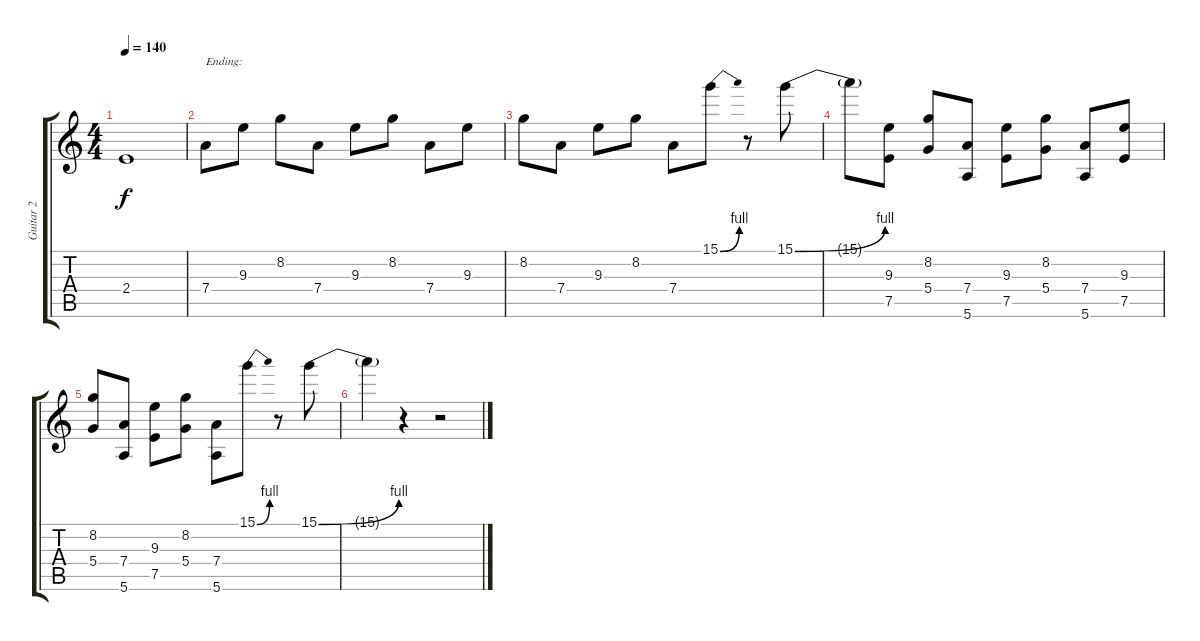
\track ("Guitar 2" "Guitar 2") {instrument distortionguitar}
\staff {score tabs}
\tuning (E4 B3 G3 D3 A2 E2) {hide}
\ts (4 4)
\tempo 140
\clef g2
\ks c
2.4.1{dy f} |
7.4.8{txt "Ending:" volume 14} 9.3.8 8.2.8 7.4.8 9.3.8 8.2.8 7.4.8 9.3.8 |
8.2.8 7.4.8 9.3.8 8.2.8 7.4.8 15.1{be (bend 0 0 60 4)}.8 r.8 15.1{be (bend 0 0 60 4)}.8 |
15.1{t}.8 (9.3 7.5).8 (8.2 5.4).8 (7.4 5.6).8 (9.3 7.5).8 (8.2 5.4).8 (7.4 5.6).8 (9.3 7.5).8 |
(8.2 5.4).8 (7.4 5.6).8 (9.3 7.5).8 (8.2 5.4).8 (7.4 5.6).8 15.1{be (bend 0 0 60 4)}.8 r.8 15.1{be (bend 0 0 60 4)}.8 |
15.1{t}.4 r.4 r.2
